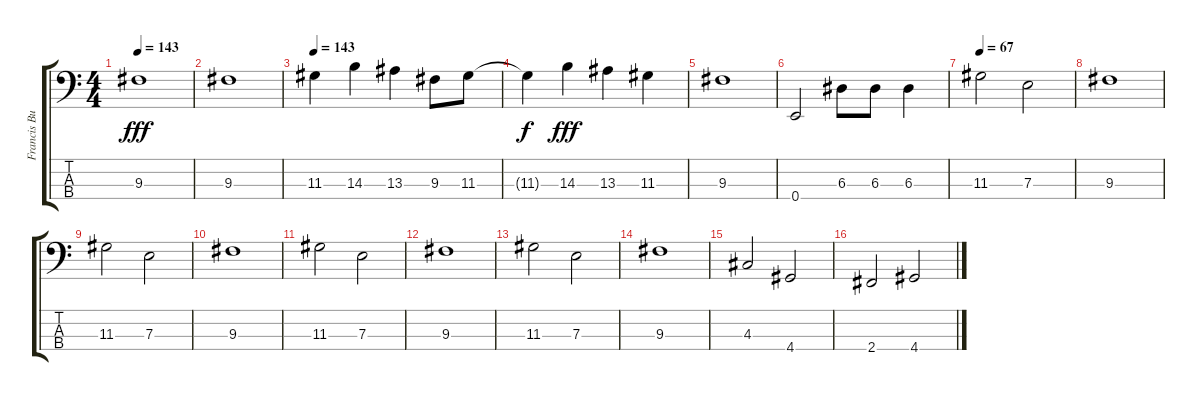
\track ("Francis Buchholz" "Francis Bu") {instrument electricbasspick}
\staff {score tabs}
\tuning (G2 D2 A1 E1) {hide}
\ts (4 4)
\tempo 143
\clef f4
\ks c
9.3.1{dy fff} |
9.3.1 |
\tempo 143
11.3.4 14.3.4 13.3.4 9.3.8 11.3.8 |
11.3{t}.4{dy f} 14.3.4{dy fff} 13.3.4 11.3.4 |
9.3.1 |
0.4.2 6.3.8 6.3.8 6.3.4 |
\tempo 67
11.3.2 7.3.2 |
9.3.1 |
11.3.2 7.3.2 |
9.3.1 |
11.3.2 7.3.2 |
9.3.1 |
11.3.2 7.3.2 |
9.3.1 |
4.3.2 4.4.2 |
2.4.2 4.4.2
